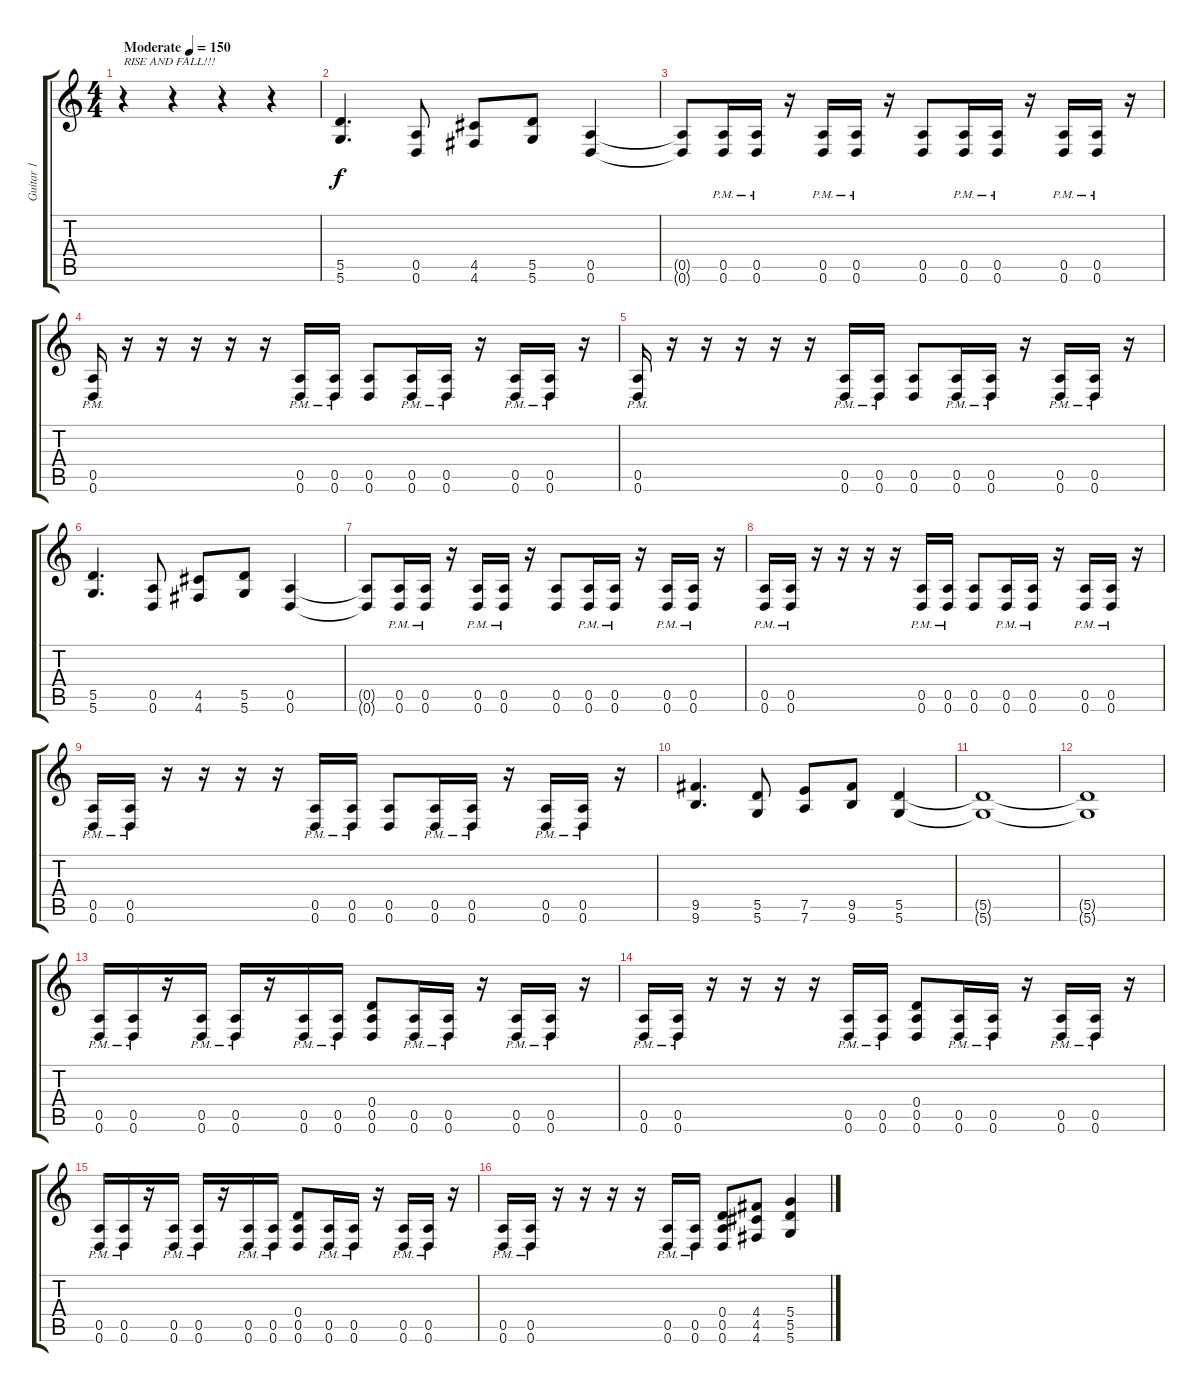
\track ("Guitar 1" "Guitar 1") {instrument distortionguitar}
\staff {score tabs}
\tuning (E4 B3 G3 D3 A2 D2) {hide}
\ts (4 4)
\tempo (150 "Moderate")
\clef g2
\ks c
r.4{txt "RISE AND FALL!!!" dy f instrument distortionguitar} r.4 r.4 r.4 |
(5.5 5.6).4{d} (0.5 0.6).8 (4.5 4.6).8 (5.5 5.6).8 (0.5 0.6).4 |
(0.5{t} 0.6{t}).8 (0.5{pm} 0.6{pm}).16 (0.5{pm} 0.6{pm}).16 r.16 (0.5{pm} 0.6{pm}).16 (0.5{pm} 0.6{pm}).16 r.16 (0.5 0.6).8 (0.5{pm} 0.6{pm}).16 (0.5{pm} 0.6{pm}).16 r.16 (0.5{pm} 0.6{pm}).16 (0.5{pm} 0.6{pm}).16 r.16 |
(0.5{pm} 0.6{pm}).16 r.16 r.16 r.16 r.16 r.16 (0.5{pm} 0.6{pm}).16 (0.5{pm} 0.6{pm}).16 (0.5 0.6).8 (0.5{pm} 0.6{pm}).16 (0.5{pm} 0.6{pm}).16 r.16 (0.5{pm} 0.6{pm}).16 (0.5{pm} 0.6{pm}).16 r.16 |
(0.5{pm} 0.6{pm}).16 r.16 r.16 r.16 r.16 r.16 (0.5{pm} 0.6{pm}).16 (0.5{pm} 0.6{pm}).16 (0.5 0.6).8 (0.5{pm} 0.6{pm}).16 (0.5{pm} 0.6{pm}).16 r.16 (0.5{pm} 0.6{pm}).16 (0.5{pm} 0.6{pm}).16 r.16 |
(5.5 5.6).4{d} (0.5 0.6).8 (4.5 4.6).8 (5.5 5.6).8 (0.5 0.6).4 |
(0.5{t} 0.6{t}).8 (0.5{pm} 0.6{pm}).16 (0.5{pm} 0.6{pm}).16 r.16 (0.5{pm} 0.6{pm}).16 (0.5{pm} 0.6{pm}).16 r.16 (0.5 0.6).8 (0.5{pm} 0.6{pm}).16 (0.5{pm} 0.6{pm}).16 r.16 (0.5{pm} 0.6{pm}).16 (0.5{pm} 0.6{pm}).16 r.16 |
(0.5{pm} 0.6{pm}).16 (0.5{pm} 0.6{pm}).16 r.16 r.16 r.16 r.16 (0.5{pm} 0.6{pm}).16 (0.5{pm} 0.6{pm}).16 (0.5 0.6).8 (0.5{pm} 0.6{pm}).16 (0.5{pm} 0.6{pm}).16 r.16 (0.5{pm} 0.6{pm}).16 (0.5{pm} 0.6{pm}).16 r.16 |
(0.5{pm} 0.6{pm}).16 (0.5{pm} 0.6{pm}).16 r.16 r.16 r.16 r.16 (0.5{pm} 0.6{pm}).16 (0.5{pm} 0.6{pm}).16 (0.5 0.6).8 (0.5{pm} 0.6{pm}).16 (0.5{pm} 0.6{pm}).16 r.16 (0.5{pm} 0.6{pm}).16 (0.5{pm} 0.6{pm}).16 r.16 |
(9.5 9.6).4{d} (5.5 5.6).8 (7.5 7.6).8 (9.5 9.6).8 (5.5 5.6).4 |
(5.5{t} 5.6{t}).1 |
(5.5{t} 5.6{t}).1 |
(0.5{pm} 0.6{pm}).16 (0.5{pm} 0.6{pm}).16 r.16 (0.5{pm} 0.6{pm}).16 (0.5{pm} 0.6{pm}).16 r.16 (0.5{pm} 0.6{pm}).16 (0.5{pm} 0.6{pm}).16 (0.4 0.5 0.6).8 (0.5{pm} 0.6{pm}).16 (0.5{pm} 0.6{pm}).16 r.16 (0.5{pm} 0.6{pm}).16 (0.5{pm} 0.6{pm}).16 r.16 |
(0.5{pm} 0.6{pm}).16 (0.5{pm} 0.6{pm}).16 r.16 r.16 r.16 r.16 (0.5{pm} 0.6{pm}).16 (0.5{pm} 0.6{pm}).16 (0.4 0.5 0.6).8 (0.5{pm} 0.6{pm}).16 (0.5{pm} 0.6{pm}).16 r.16 (0.5{pm} 0.6{pm}).16 (0.5{pm} 0.6{pm}).16 r.16 |
(0.5{pm} 0.6{pm}).16 (0.5{pm} 0.6{pm}).16 r.16 (0.5{pm} 0.6{pm}).16 (0.5{pm} 0.6{pm}).16 r.16 (0.5{pm} 0.6{pm}).16 (0.5{pm} 0.6{pm}).16 (0.4 0.5 0.6).8 (0.5{pm} 0.6{pm}).16 (0.5{pm} 0.6{pm}).16 r.16 (0.5{pm} 0.6{pm}).16 (0.5{pm} 0.6{pm}).16 r.16 |
(0.5{pm} 0.6{pm}).16 (0.5{pm} 0.6{pm}).16 r.16 r.16 r.16 r.16 (0.5{pm} 0.6{pm}).16 (0.5{pm} 0.6{pm}).16 (0.4 0.5 0.6).8 (4.4 4.5 4.6).8 (5.4 5.5 5.6).4
